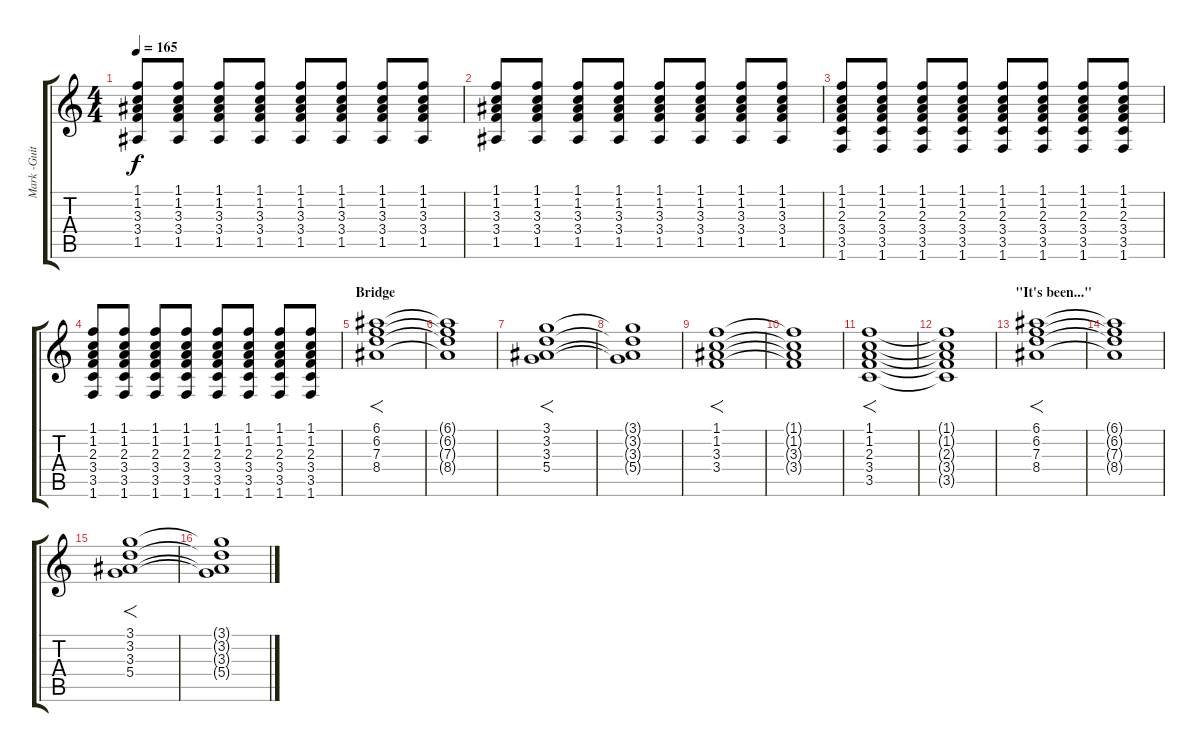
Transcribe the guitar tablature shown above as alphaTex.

\track ("Mark -Guitar" "Mark -Guit") {instrument overdrivenguitar}
\staff {score tabs}
\tuning (E4 B3 G3 D3 A2 E2) {hide}
\ts (4 4)
\tempo 165
\clef g2
\ks c
(1.1 1.2 3.3 3.4 1.5).8{dy f} (1.1 1.2 3.3 3.4 1.5).8 (1.1 1.2 3.3 3.4 1.5).8 (1.1 1.2 3.3 3.4 1.5).8 (1.1 1.2 3.3 3.4 1.5).8 (1.1 1.2 3.3 3.4 1.5).8 (1.1 1.2 3.3 3.4 1.5).8 (1.1 1.2 3.3 3.4 1.5).8 |
(1.1 1.2 3.3 3.4 1.5).8 (1.1 1.2 3.3 3.4 1.5).8 (1.1 1.2 3.3 3.4 1.5).8 (1.1 1.2 3.3 3.4 1.5).8 (1.1 1.2 3.3 3.4 1.5).8 (1.1 1.2 3.3 3.4 1.5).8 (1.1 1.2 3.3 3.4 1.5).8 (1.1 1.2 3.3 3.4 1.5).8 |
(1.1 1.2 2.3 3.4 3.5 1.6).8 (1.1 1.2 2.3 3.4 3.5 1.6).8 (1.1 1.2 2.3 3.4 3.5 1.6).8 (1.1 1.2 2.3 3.4 3.5 1.6).8 (1.1 1.2 2.3 3.4 3.5 1.6).8 (1.1 1.2 2.3 3.4 3.5 1.6).8 (1.1 1.2 2.3 3.4 3.5 1.6).8 (1.1 1.2 2.3 3.4 3.5 1.6).8 |
(1.1 1.2 2.3 3.4 3.5 1.6).8 (1.1 1.2 2.3 3.4 3.5 1.6).8 (1.1 1.2 2.3 3.4 3.5 1.6).8 (1.1 1.2 2.3 3.4 3.5 1.6).8 (1.1 1.2 2.3 3.4 3.5 1.6).8 (1.1 1.2 2.3 3.4 3.5 1.6).8 (1.1 1.2 2.3 3.4 3.5 1.6).8 (1.1 1.2 2.3 3.4 3.5 1.6).8 |
\section ("" "Bridge")
(6.1 6.2 7.3 8.4).1{f instrument electricguitarjazz} |
(6.1{t} 6.2{t} 7.3{t} 8.4{t}).1 |
(3.1 3.2 3.3 5.4).1{f} |
(3.1{t} 3.2{t} 3.3{t} 5.4{t}).1 |
(1.1 1.2 3.3 3.4).1{f} |
(1.1{t} 1.2{t} 3.3{t} 3.4{t}).1 |
(1.1 1.2 2.3 3.4 3.5).1{f} |
(1.1{t} 1.2{t} 2.3{t} 3.4{t} 3.5{t}).1 |
\section ("" "\"It's been...\"")
(6.1 6.2 7.3 8.4).1{f instrument electricguitarjazz} |
(6.1{t} 6.2{t} 7.3{t} 8.4{t}).1 |
(3.1 3.2 3.3 5.4).1{f} |
(3.1{t} 3.2{t} 3.3{t} 5.4{t}).1
